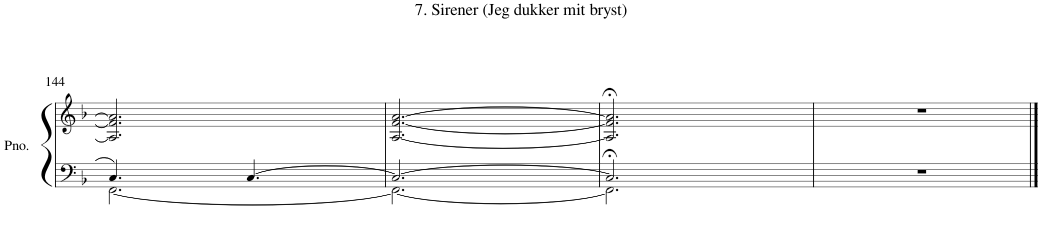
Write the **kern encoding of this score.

**kern	**kern
*part1	*part1
*staff2	*staff1
*I"Piano	*
*I'Pno.	*
!!LO:PB:g=z
*clefF4	*clefG2
*k[b-]	*k[b-]
*M6/8	*M6/8
=144	=144
*^	*
4.C/	[2.FF\	2.A/] 2.f/] 2.a/]
[4.C/	.	.
=145	=145	=145
2.C/_	2.FF\_	[2.A/ [2.f/ [2.a/
=146	=146	=146
2.C;</]	2.FF\]	2.A/];< 2.f/];< 2.a/];<
*v	*v	*
=147	=147
2.r	2.r
==	==
*-	*-
